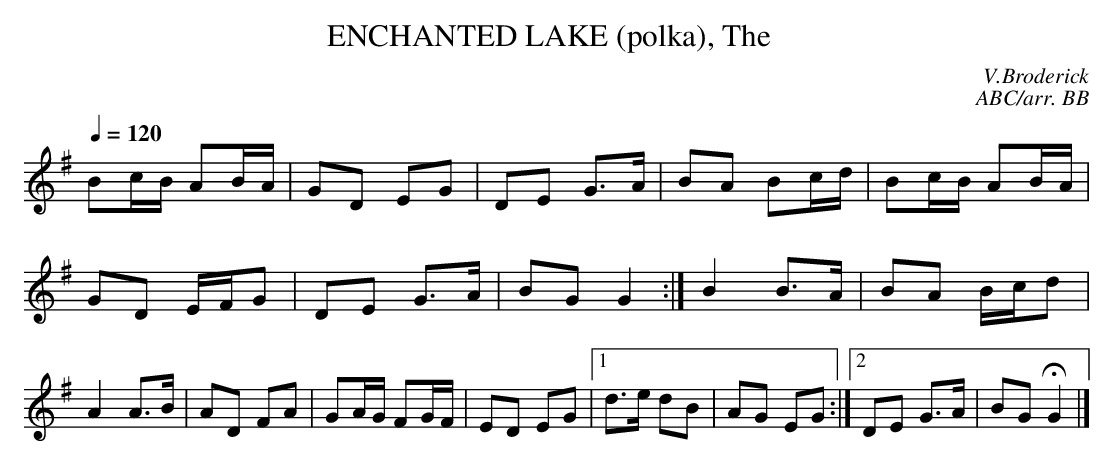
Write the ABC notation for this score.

X:1
T:ENCHANTED LAKE (polka), The  \
C:V.Broderick\
C:ABC/arr. BB\
used quarter notes in 2/4 time. \
M:2/4\
L:1/8\
Q:1/4=120\
K:G\
Bc/B/ AB/A/|GD EG|DE G>A|BA Bc/d/|\
Bc/B/ AB/A/|GD E/F/G|DE G>A|BG G2:|\
B2 B>A|BA B/c/d|A2 A>B|AD FA|\
GA/G/ FG/F/|ED EG|1 d>e dB|AG EG:|\\
[2 DE G>A|BG HG2|]\
\
\
